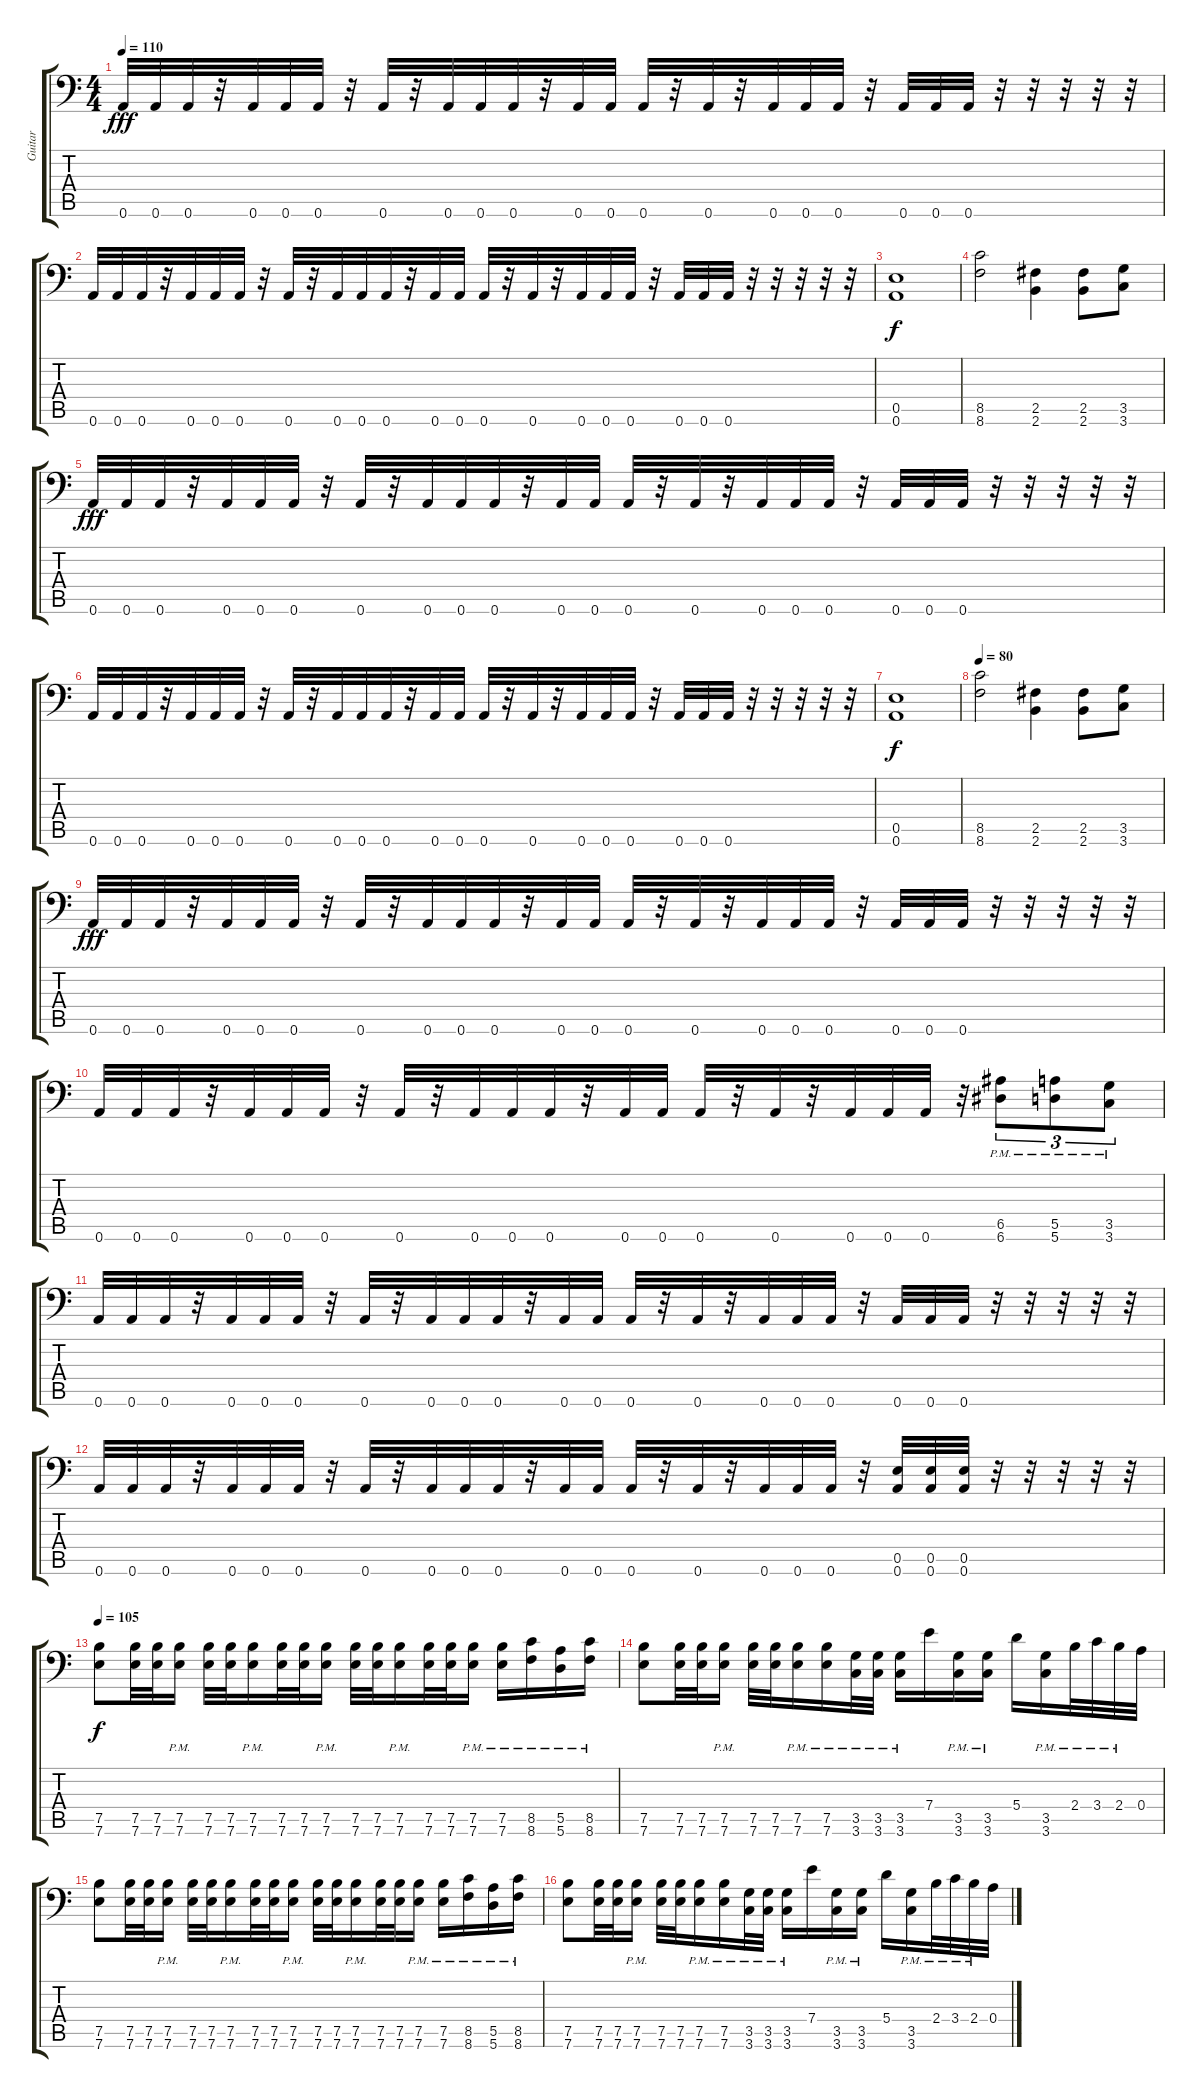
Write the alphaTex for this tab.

\track ("Guitar" "Guitar") {instrument distortionguitar}
\staff {score tabs}
\tuning (B3 Gb3 D3 A2 E2 A1) {hide}
\ts (4 4)
\tempo 110
\clef f4
\ks c
0.6.32{dy fff} 0.6.32 0.6.32 r.32 0.6.32 0.6.32 0.6.32 r.32 0.6.32 r.32 0.6.32 0.6.32 0.6.32 r.32 0.6.32 0.6.32 0.6.32 r.32 0.6.32 r.32 0.6.32 0.6.32 0.6.32 r.32 0.6.32 0.6.32 0.6.32 r.32 r.32 r.32 r.32 r.32 |
0.6.32 0.6.32 0.6.32 r.32 0.6.32 0.6.32 0.6.32 r.32 0.6.32 r.32 0.6.32 0.6.32 0.6.32 r.32 0.6.32 0.6.32 0.6.32 r.32 0.6.32 r.32 0.6.32 0.6.32 0.6.32 r.32 0.6.32 0.6.32 0.6.32 r.32 r.32 r.32 r.32 r.32 |
(0.5 0.6).1{dy f} |
(8.5 8.6).2 (2.5 2.6).4 (2.5 2.6).8 (3.5 3.6).8 |
0.6.32{dy fff} 0.6.32 0.6.32 r.32 0.6.32 0.6.32 0.6.32 r.32 0.6.32 r.32 0.6.32 0.6.32 0.6.32 r.32 0.6.32 0.6.32 0.6.32 r.32 0.6.32 r.32 0.6.32 0.6.32 0.6.32 r.32 0.6.32 0.6.32 0.6.32 r.32 r.32 r.32 r.32 r.32 |
0.6.32 0.6.32 0.6.32 r.32 0.6.32 0.6.32 0.6.32 r.32 0.6.32 r.32 0.6.32 0.6.32 0.6.32 r.32 0.6.32 0.6.32 0.6.32 r.32 0.6.32 r.32 0.6.32 0.6.32 0.6.32 r.32 0.6.32 0.6.32 0.6.32 r.32 r.32 r.32 r.32 r.32 |
(0.5 0.6).1{dy f} |
\tempo 80
(8.5 8.6).2 (2.5 2.6).4 (2.5 2.6).8 (3.5 3.6).8 |
0.6.32{dy fff} 0.6.32 0.6.32 r.32 0.6.32 0.6.32 0.6.32 r.32 0.6.32 r.32 0.6.32 0.6.32 0.6.32 r.32 0.6.32 0.6.32 0.6.32 r.32 0.6.32 r.32 0.6.32 0.6.32 0.6.32 r.32 0.6.32 0.6.32 0.6.32 r.32 r.32 r.32 r.32 r.32 |
0.6.32 0.6.32 0.6.32 r.32 0.6.32 0.6.32 0.6.32 r.32 0.6.32 r.32 0.6.32 0.6.32 0.6.32 r.32 0.6.32 0.6.32 0.6.32 r.32 0.6.32 r.32 0.6.32 0.6.32 0.6.32 r.32 (6.5{pm} 6.6{pm}).8{tu (3 2)} (5.5{pm} 5.6{pm}).8{tu (3 2)} (3.5{pm} 3.6{pm}).8{tu (3 2)} |
0.6.32 0.6.32 0.6.32 r.32 0.6.32 0.6.32 0.6.32 r.32 0.6.32 r.32 0.6.32 0.6.32 0.6.32 r.32 0.6.32 0.6.32 0.6.32 r.32 0.6.32 r.32 0.6.32 0.6.32 0.6.32 r.32 0.6.32 0.6.32 0.6.32 r.32 r.32 r.32 r.32 r.32 |
0.6.32 0.6.32 0.6.32 r.32 0.6.32 0.6.32 0.6.32 r.32 0.6.32 r.32 0.6.32 0.6.32 0.6.32 r.32 0.6.32 0.6.32 0.6.32 r.32 0.6.32 r.32 0.6.32 0.6.32 0.6.32 r.32 (0.5 0.6).32 (0.5 0.6).32 (0.5 0.6).32 r.32 r.32 r.32 r.32 r.32 |
\tempo 105
(7.5 7.6).8{dy f} (7.5 7.6).32 (7.5 7.6).32 (7.5{pm} 7.6{pm}).16 (7.5 7.6).32 (7.5 7.6).32 (7.5{pm} 7.6{pm}).16 (7.5 7.6).32 (7.5 7.6).32 (7.5{pm} 7.6{pm}).16 (7.5 7.6).32 (7.5 7.6).32 (7.5{pm} 7.6{pm}).16 (7.5 7.6).32 (7.5 7.6).32 (7.5{pm} 7.6{pm}).16 (7.5{pm} 7.6{pm}).16 (8.5{pm} 8.6{pm}).16 (5.5{pm} 5.6{pm}).16 (8.5{pm} 8.6{pm}).16 |
(7.5 7.6).8 (7.5 7.6).32 (7.5 7.6).32 (7.5{pm} 7.6{pm}).16 (7.5 7.6).32 (7.5 7.6).32 (7.5{pm} 7.6{pm}).16 (7.5{pm} 7.6{pm}).16 (3.5{pm} 3.6{pm}).32 (3.5{pm} 3.6{pm}).32 (3.5{pm} 3.6{pm}).16 7.4.16 (3.5{pm} 3.6{pm}).16 (3.5{pm} 3.6{pm}).16 5.4.16 (3.5{pm} 3.6{pm}).16 2.4{pm}.32 3.4{pm}.32 2.4{pm}.32 0.4.32 |
(7.5 7.6).8 (7.5 7.6).32 (7.5 7.6).32 (7.5{pm} 7.6{pm}).16 (7.5 7.6).32 (7.5 7.6).32 (7.5{pm} 7.6{pm}).16 (7.5 7.6).32 (7.5 7.6).32 (7.5{pm} 7.6{pm}).16 (7.5 7.6).32 (7.5 7.6).32 (7.5{pm} 7.6{pm}).16 (7.5 7.6).32 (7.5 7.6).32 (7.5{pm} 7.6{pm}).16 (7.5{pm} 7.6{pm}).16 (8.5{pm} 8.6{pm}).16 (5.5{pm} 5.6{pm}).16 (8.5{pm} 8.6{pm}).16 |
(7.5 7.6).8 (7.5 7.6).32 (7.5 7.6).32 (7.5{pm} 7.6{pm}).16 (7.5 7.6).32 (7.5 7.6).32 (7.5{pm} 7.6{pm}).16 (7.5{pm} 7.6{pm}).16 (3.5{pm} 3.6{pm}).32 (3.5{pm} 3.6{pm}).32 (3.5{pm} 3.6{pm}).16 7.4.16 (3.5{pm} 3.6{pm}).16 (3.5{pm} 3.6{pm}).16 5.4.16 (3.5{pm} 3.6{pm}).16 2.4{pm}.32 3.4{pm}.32 2.4{pm}.32 0.4.32
